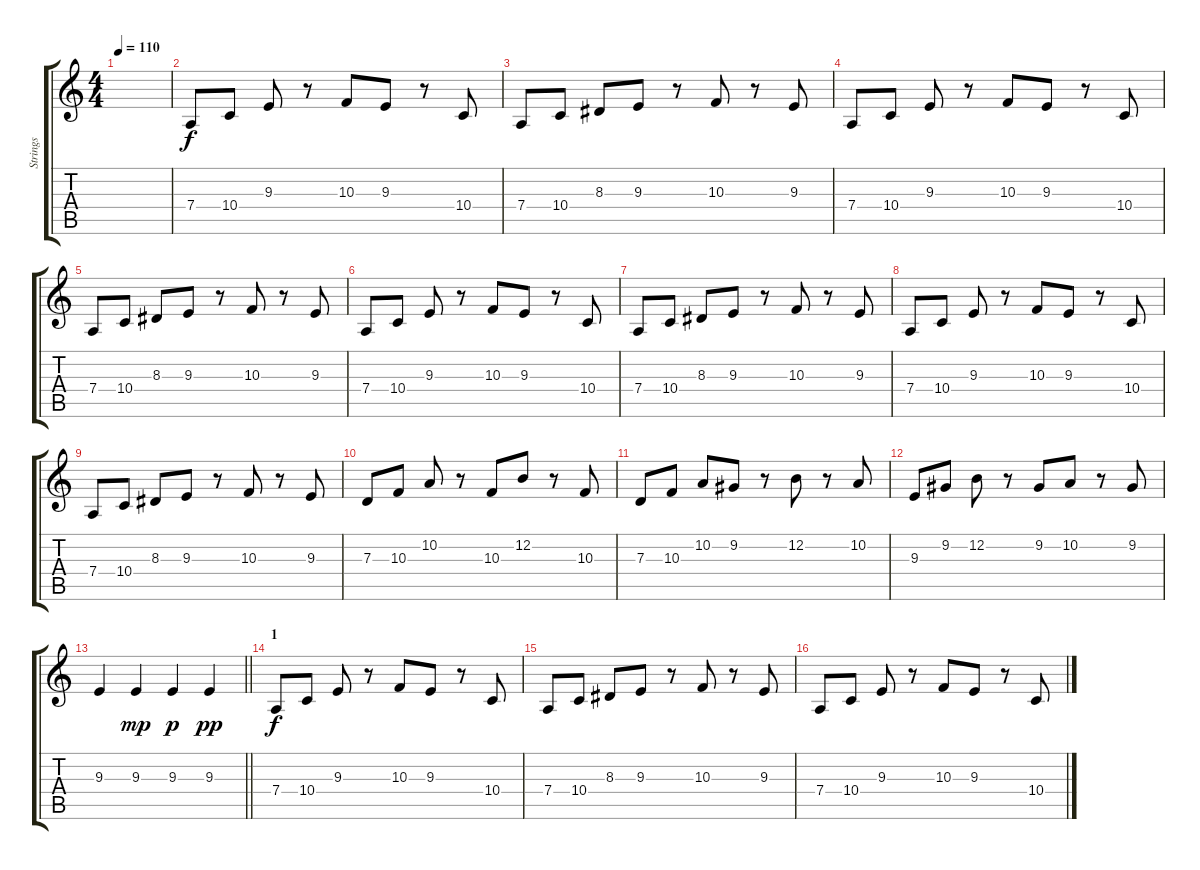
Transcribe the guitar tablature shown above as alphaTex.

\track ("Strings " "Strings ") {instrument pizzicatostrings}
\staff {score tabs}
\tuning (E4 B3 G3 D3 A2 E2) {hide}
\ts (4 4)
\tempo 110
\clef g2
\ks c
|
7.4.8 10.4.8 9.3.8 r.8 10.3.8 9.3.8 r.8 10.4.8 |
7.4.8 10.4.8 8.3.8 9.3.8 r.8 10.3.8 r.8 9.3.8 |
7.4.8 10.4.8 9.3.8 r.8 10.3.8 9.3.8 r.8 10.4.8 |
7.4.8 10.4.8 8.3.8 9.3.8 r.8 10.3.8 r.8 9.3.8 |
7.4.8 10.4.8 9.3.8 r.8 10.3.8 9.3.8 r.8 10.4.8 |
7.4.8 10.4.8 8.3.8 9.3.8 r.8 10.3.8 r.8 9.3.8 |
7.4.8 10.4.8 9.3.8 r.8 10.3.8 9.3.8 r.8 10.4.8 |
7.4.8 10.4.8 8.3.8 9.3.8 r.8 10.3.8 r.8 9.3.8 |
7.3.8 10.3.8 10.2.8 r.8 10.3.8 12.2.8 r.8 10.3.8 |
7.3.8 10.3.8 10.2.8 9.2.8 r.8 12.2.8 r.8 10.2.8 |
9.3.8 9.2.8 12.2.8 r.8 9.2.8 10.2.8 r.8 9.2.8 |
\barLineRight lightlight
9.3.4 9.3.4{dy mp} 9.3.4{dy p} 9.3.4{dy pp} |
\section ("" "1")
7.4.8{dy f} 10.4.8 9.3.8 r.8 10.3.8 9.3.8 r.8 10.4.8 |
7.4.8 10.4.8 8.3.8 9.3.8 r.8 10.3.8 r.8 9.3.8 |
7.4.8 10.4.8 9.3.8 r.8 10.3.8 9.3.8 r.8 10.4.8
